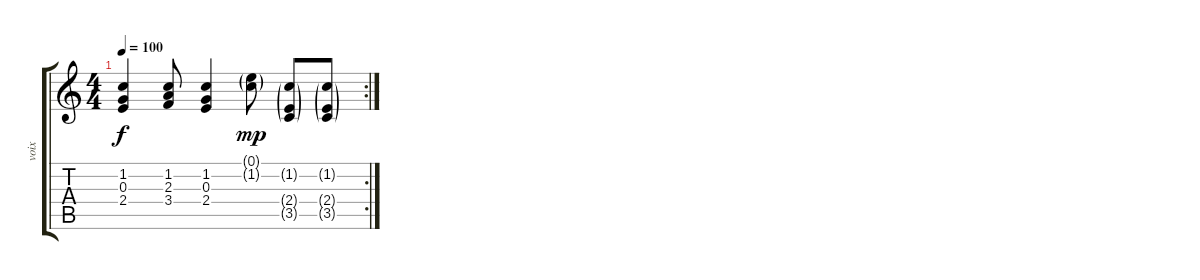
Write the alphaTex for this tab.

\track ("voix" "voix") {instrument distortionguitar}
\staff {score tabs}
\tuning (E4 B3 G3 D3 A2 E2) {hide}
\rc 2
\ts (4 4)
\tempo 100
\clef g2
\ks c
(1.2 0.3 2.4).4{dy f} (1.2 2.3 3.4).8 (1.2 0.3 2.4).4 (0.1{g} 1.2{g}).8{dy mp} (1.2{g} 2.4{g} 3.5{g}).8 (1.2{g} 2.4{g} 3.5{g}).8
